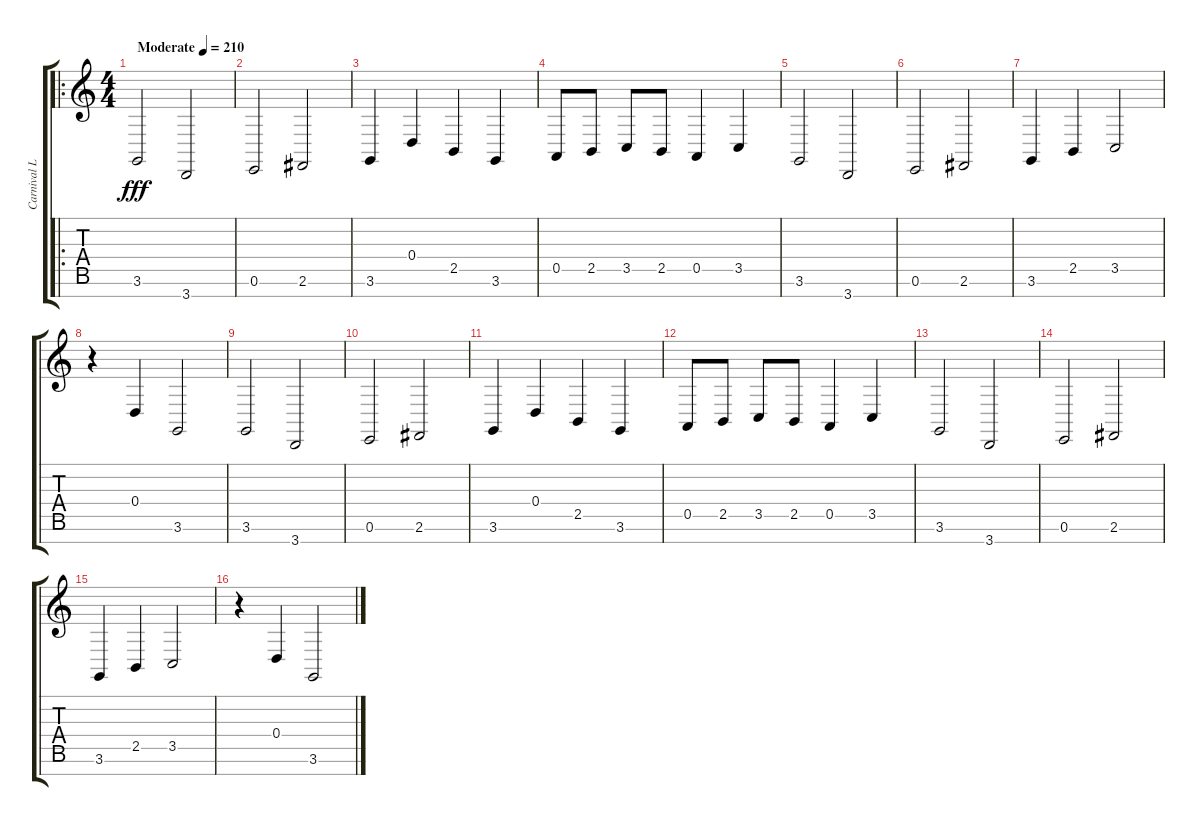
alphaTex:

\track ("Carnival LH" "Carnival L") {instrument harpsichord}
\staff {score tabs}
\tuning (E4 B3 G3 D3 A2 E2 B1) {hide}
\ro
\ts (4 4)
\tempo (210 "Moderate")
\clef g2
\ks c
3.6.2{dy fff instrument harpsichord} 3.7.2 |
0.6.2 2.6.2 |
3.6.4 0.4.4 2.5.4 3.6.4 |
0.5.8 2.5.8 3.5.8 2.5.8 0.5.4 3.5.4 |
3.6.2 3.7.2 |
0.6.2 2.6.2 |
3.6.4 2.5.4 3.5.2 |
r.4 0.4.4 3.6.2 |
3.6.2 3.7.2 |
0.6.2 2.6.2 |
3.6.4 0.4.4 2.5.4 3.6.4 |
0.5.8 2.5.8 3.5.8 2.5.8 0.5.4 3.5.4 |
3.6.2 3.7.2 |
0.6.2 2.6.2 |
3.6.4 2.5.4 3.5.2 |
r.4 0.4.4 3.6.2
